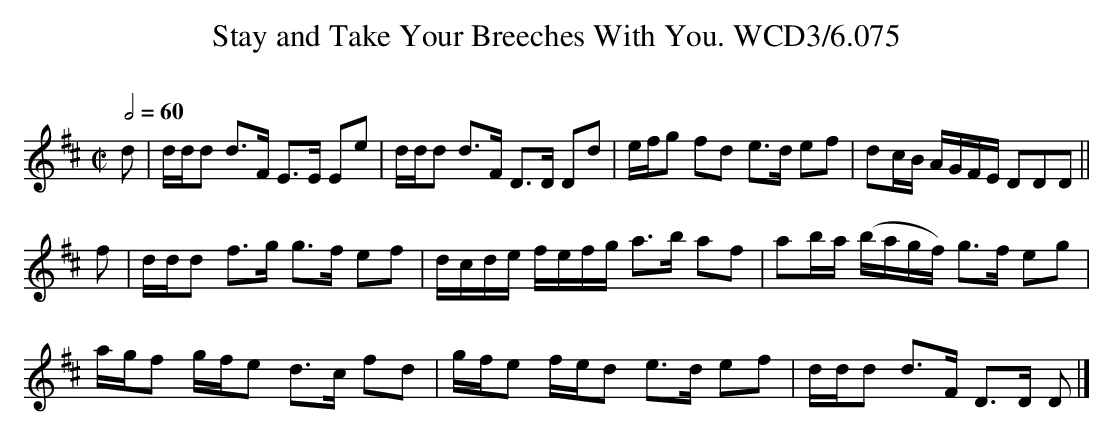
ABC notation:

X:1
T:Stay and Take Your Breeches With You. WCD3/6.075
O:
M:C|
L:1/8
Q:1/2=60
K:D
d|d/d/d d>F E>E Ee|d/d/d d>F D>D Dd|e/f/g fd e>d ef|dc/B/ A/G/F/E/ DDD||
f|d/d/d f>g g>f ef|d/c/d/e/ f/e/f/g/ a>b af|ab/a/ (b/a/g/f/) g>f eg|
a/g/f g/f/e d>c fd|g/f/e f/e/d e>d ef|d/d/d d>F D>D D|]
